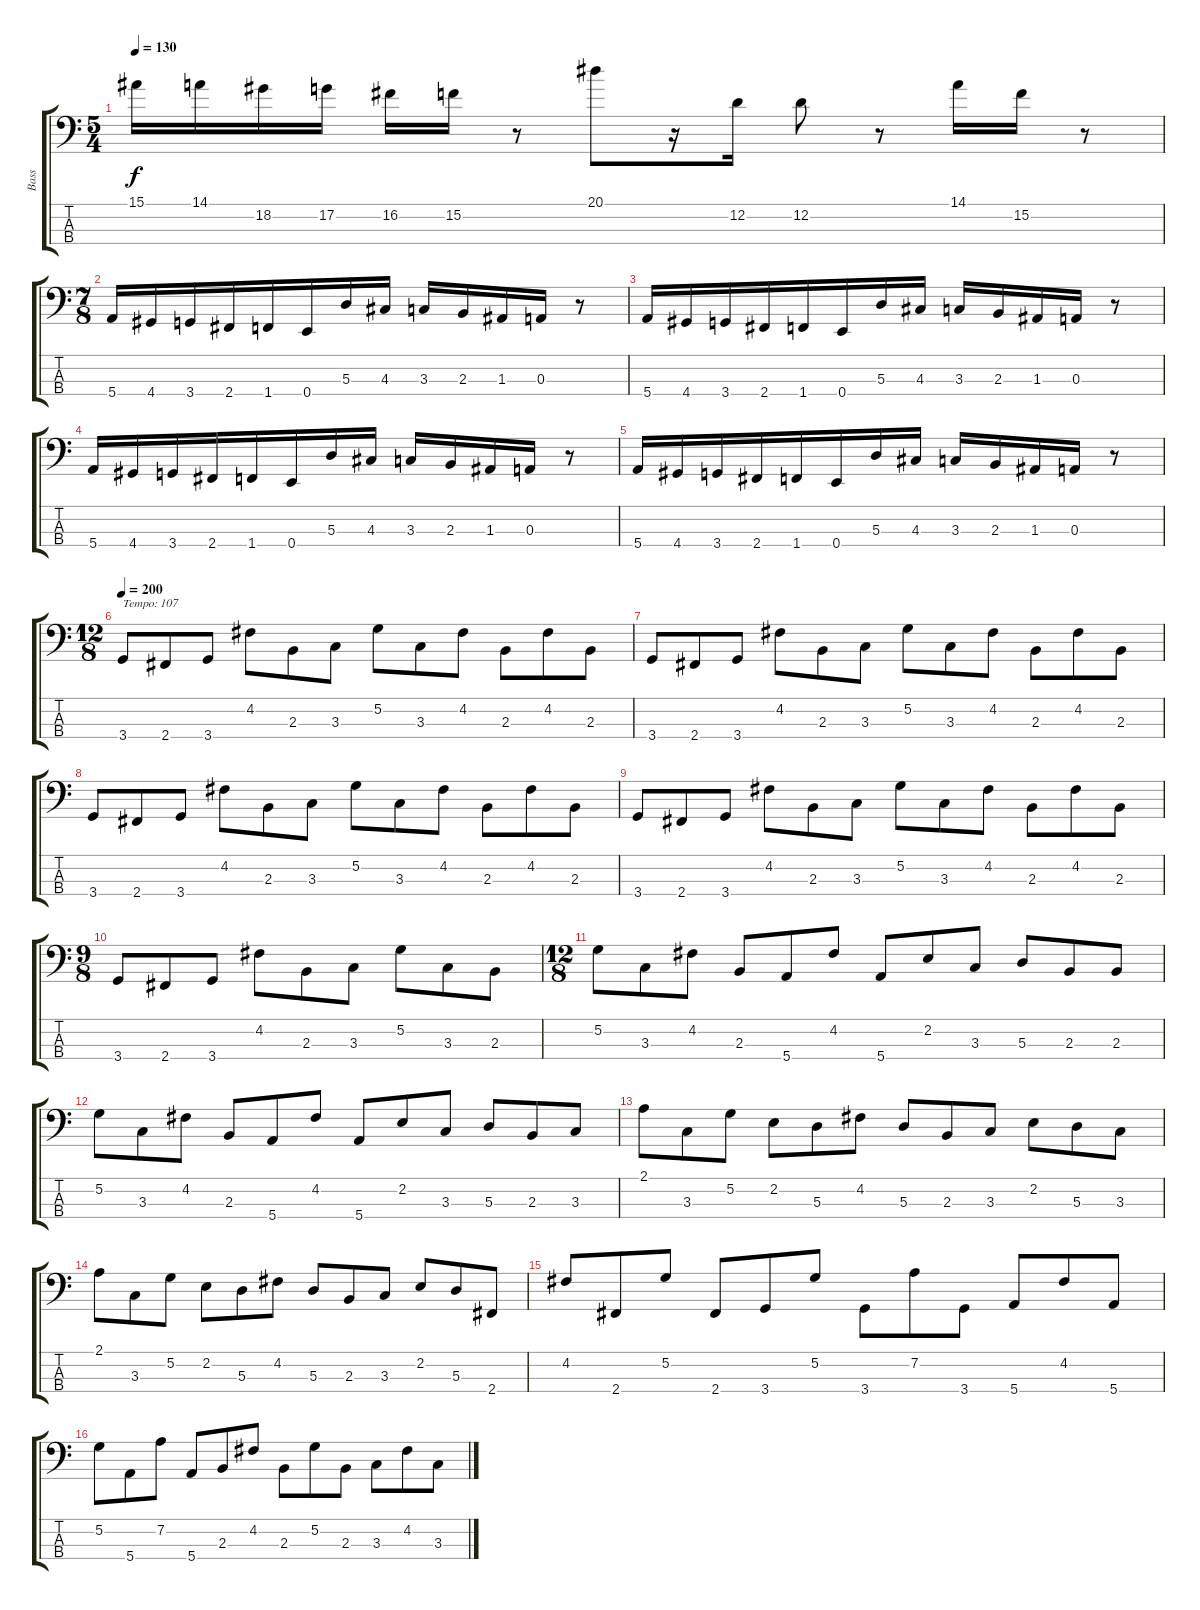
\track ("Bass" "Bass") {instrument electricbassfinger}
\staff {score tabs}
\tuning (G2 D2 A1 E1) {hide}
\ts (5 4)
\tempo 130
\clef f4
\ks c
15.1.16{dy f} 14.1.16 18.2.16 17.2.16 16.2.16 15.2.16 r.8 20.1.8 r.16 12.2.16 12.2.8 r.8 14.1.16 15.2.16 r.8 |
\ts (7 8)
5.4.16 4.4.16 3.4.16 2.4.16 1.4.16 0.4.16 5.3.16 4.3.16 3.3.16 2.3.16 1.3.16 0.3.16 r.8 |
5.4.16 4.4.16 3.4.16 2.4.16 1.4.16 0.4.16 5.3.16 4.3.16 3.3.16 2.3.16 1.3.16 0.3.16 r.8 |
5.4.16 4.4.16 3.4.16 2.4.16 1.4.16 0.4.16 5.3.16 4.3.16 3.3.16 2.3.16 1.3.16 0.3.16 r.8 |
5.4.16 4.4.16 3.4.16 2.4.16 1.4.16 0.4.16 5.3.16 4.3.16 3.3.16 2.3.16 1.3.16 0.3.16 r.8 |
\ts (12 8)
\tempo 200
3.4.8{txt "Tempo: 107"} 2.4.8 3.4.8 4.2.8 2.3.8 3.3.8 5.2.8 3.3.8 4.2.8 2.3.8 4.2.8 2.3.8 |
3.4.8 2.4.8 3.4.8 4.2.8 2.3.8 3.3.8 5.2.8 3.3.8 4.2.8 2.3.8 4.2.8 2.3.8 |
3.4.8 2.4.8 3.4.8 4.2.8 2.3.8 3.3.8 5.2.8 3.3.8 4.2.8 2.3.8 4.2.8 2.3.8 |
3.4.8 2.4.8 3.4.8 4.2.8 2.3.8 3.3.8 5.2.8 3.3.8 4.2.8 2.3.8 4.2.8 2.3.8 |
\ts (9 8)
3.4.8 2.4.8 3.4.8 4.2.8 2.3.8 3.3.8 5.2.8 3.3.8 2.3.8 |
\ts (12 8)
5.2.8 3.3.8 4.2.8 2.3.8 5.4.8 4.2.8 5.4.8 2.2.8 3.3.8 5.3.8 2.3.8 2.3.8 |
5.2.8 3.3.8 4.2.8 2.3.8 5.4.8 4.2.8 5.4.8 2.2.8 3.3.8 5.3.8 2.3.8 3.3.8 |
2.1.8 3.3.8 5.2.8 2.2.8 5.3.8 4.2.8 5.3.8 2.3.8 3.3.8 2.2.8 5.3.8 3.3.8 |
2.1.8 3.3.8 5.2.8 2.2.8 5.3.8 4.2.8 5.3.8 2.3.8 3.3.8 2.2.8 5.3.8 2.4.8 |
4.2.8 2.4.8 5.2.8 2.4.8 3.4.8 5.2.8 3.4.8 7.2.8 3.4.8 5.4.8 4.2.8 5.4.8 |
5.2.8 5.4.8 7.2.8 5.4.8 2.3.8 4.2.8 2.3.8 5.2.8 2.3.8 3.3.8 4.2.8 3.3.8
